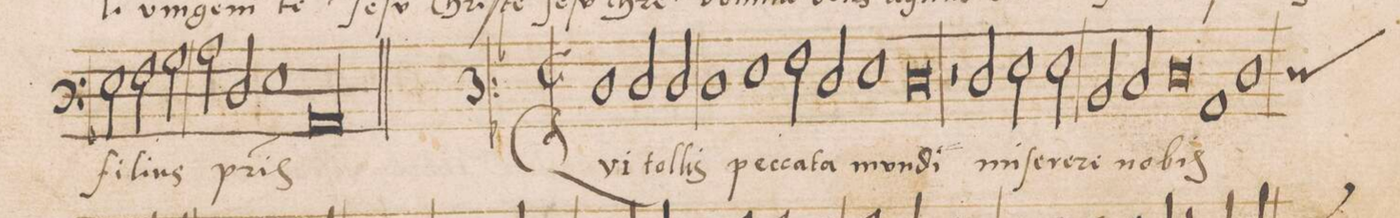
**kern	**text
*I"BASVS	*
*clefF3	*
*k[b-]	*
*met(c|)	*
*M2/1	*
2G\	fi-
=45-	=45-
2A\	-li-
2B-\	-us
2c\	p(at)-
2F\	.
=46-	=46-
1G	.
1Cl	-ris
=47||-	=47||-
*met(c|)	*
1F	Qvi
2F/	tol-
2F/	-lis
=48-	=48-
1F	pec-
1G	-ca-
=49-	=49-
2A\	-ta
2F/	.
1G	mun-
=50-	=50-
0F	-di
=51-	=51-
2r	.
2F/	mi-
2G\	-ſe-
2G\	-re-
=52-	=52-
2D/	-re
2E/	no-
0F	-bis
=53-	=53-
1C	.
=54-	=54-
*custos:F	*
1F	.
*-	*-
